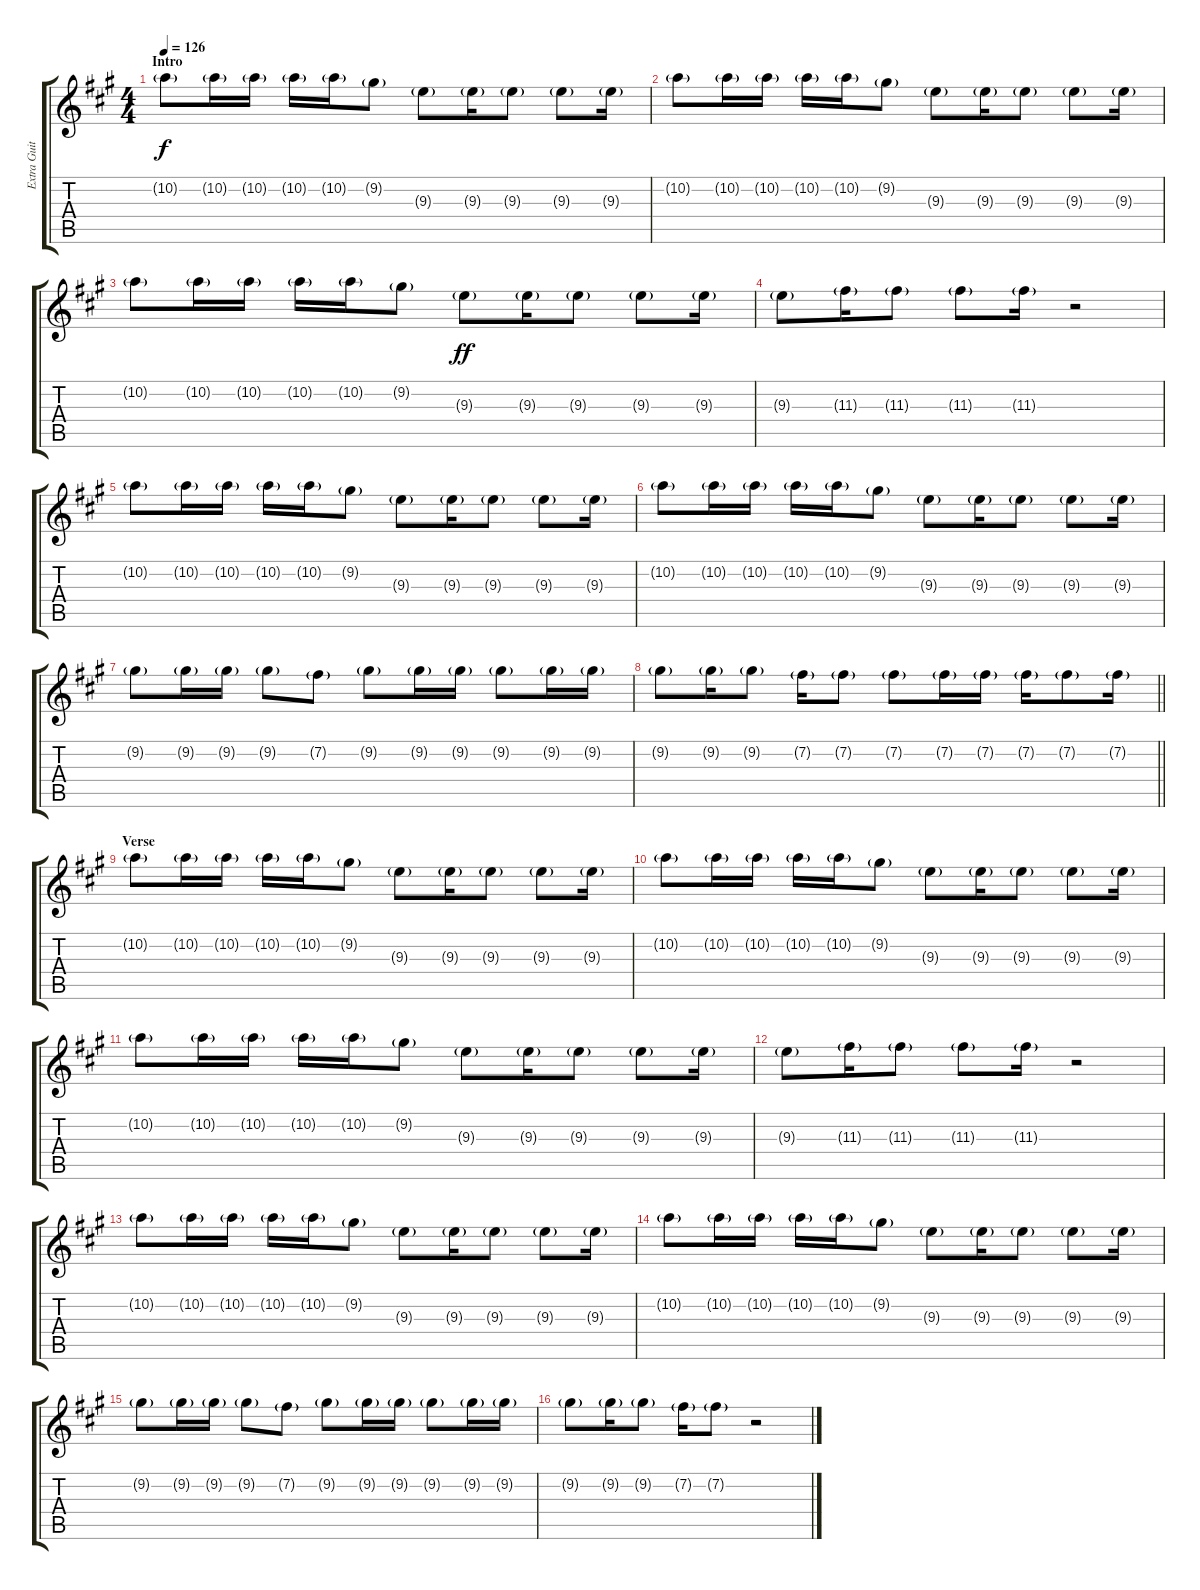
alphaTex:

\track ("Extra Guitar" "Extra Guit") {instrument distortionguitar}
\staff {score tabs}
\tuning (E4 B3 G3 D3 A2 E2) {hide}
\ts (4 4)
\section ("" "Intro")
\tempo 126
\clef g2
\ks a
10.2{g}.8{dy f balance 2 instrument distortionguitar} 10.2{g}.16 10.2{g}.16 10.2{g}.16 10.2{g}.16 9.2{g}.8 9.3{g}.8 9.3{g}.16 9.3{g}.8 9.3{g}.8 9.3{g}.16 |
10.2{g}.8 10.2{g}.16 10.2{g}.16 10.2{g}.16 10.2{g}.16 9.2{g}.8 9.3{g}.8 9.3{g}.16 9.3{g}.8 9.3{g}.8 9.3{g}.16 |
10.2{g}.8 10.2{g}.16 10.2{g}.16 10.2{g}.16 10.2{g}.16 9.2{g}.8 9.3{g}.8{dy ff} 9.3{g}.16 9.3{g}.8 9.3{g}.8 9.3{g}.16 |
9.3{g}.8 11.3{g}.16 11.3{g}.8 11.3{g}.8 11.3{g}.16 r.2 |
10.2{g}.8 10.2{g}.16 10.2{g}.16 10.2{g}.16 10.2{g}.16 9.2{g}.8 9.3{g}.8 9.3{g}.16 9.3{g}.8 9.3{g}.8 9.3{g}.16 |
10.2{g}.8 10.2{g}.16 10.2{g}.16 10.2{g}.16 10.2{g}.16 9.2{g}.8 9.3{g}.8 9.3{g}.16 9.3{g}.8 9.3{g}.8 9.3{g}.16 |
9.2{g}.8 9.2{g}.16 9.2{g}.16 9.2{g}.8 7.2{g}.8 9.2{g}.8 9.2{g}.16 9.2{g}.16 9.2{g}.8 9.2{g}.16 9.2{g}.16 |
\barLineRight lightlight
9.2{g}.8 9.2{g}.16 9.2{g}.8 7.2{g}.16 7.2{g}.8 7.2{g}.8 7.2{g}.16 7.2{g}.16 7.2{g}.16 7.2{g}.8 7.2{g}.16 |
\section ("" "Verse")
10.2{g}.8 10.2{g}.16 10.2{g}.16 10.2{g}.16 10.2{g}.16 9.2{g}.8 9.3{g}.8 9.3{g}.16 9.3{g}.8 9.3{g}.8 9.3{g}.16 |
10.2{g}.8 10.2{g}.16 10.2{g}.16 10.2{g}.16 10.2{g}.16 9.2{g}.8 9.3{g}.8 9.3{g}.16 9.3{g}.8 9.3{g}.8 9.3{g}.16 |
10.2{g}.8 10.2{g}.16 10.2{g}.16 10.2{g}.16 10.2{g}.16 9.2{g}.8 9.3{g}.8 9.3{g}.16 9.3{g}.8 9.3{g}.8 9.3{g}.16 |
9.3{g}.8 11.3{g}.16 11.3{g}.8 11.3{g}.8 11.3{g}.16 r.2 |
10.2{g}.8 10.2{g}.16 10.2{g}.16 10.2{g}.16 10.2{g}.16 9.2{g}.8 9.3{g}.8 9.3{g}.16 9.3{g}.8 9.3{g}.8 9.3{g}.16 |
10.2{g}.8 10.2{g}.16 10.2{g}.16 10.2{g}.16 10.2{g}.16 9.2{g}.8 9.3{g}.8 9.3{g}.16 9.3{g}.8 9.3{g}.8 9.3{g}.16 |
9.2{g}.8 9.2{g}.16 9.2{g}.16 9.2{g}.8 7.2{g}.8 9.2{g}.8 9.2{g}.16 9.2{g}.16 9.2{g}.8 9.2{g}.16 9.2{g}.16 |
9.2{g}.8 9.2{g}.16 9.2{g}.8 7.2{g}.16 7.2{g}.8 r.2
